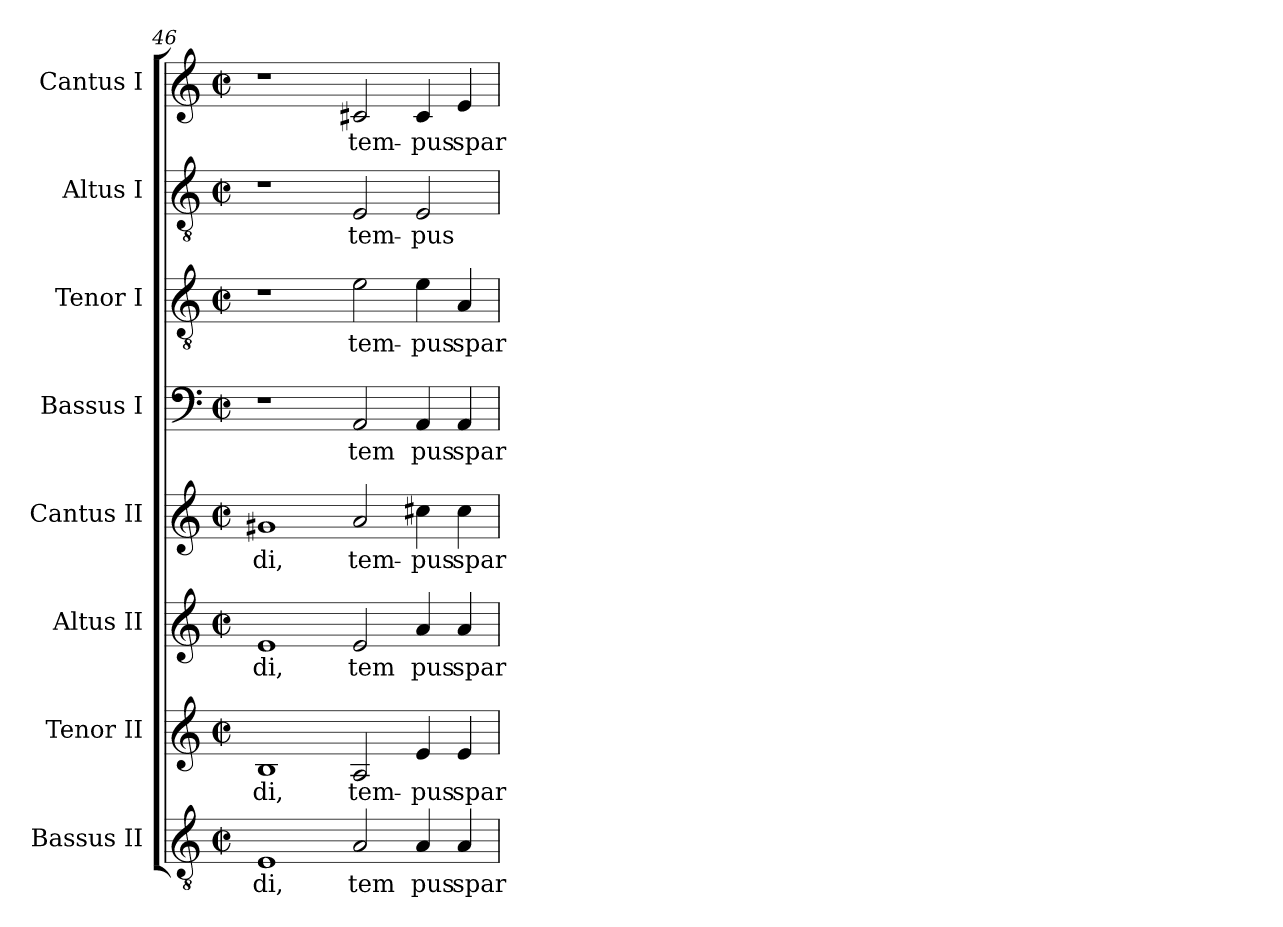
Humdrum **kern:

**kern	**text	**kern	**text	**kern	**text	**kern	**text	**kern	**text	**kern	**text	**kern	**text	**kern	**text
*part8	*part8	*part7	*part7	*part6	*part6	*part5	*part5	*part4	*part4	*part3	*part3	*part2	*part2	*part1	*part1
*staff8	*staff8	*staff7	*staff7	*staff6	*staff6	*staff5	*staff5	*staff4	*staff4	*staff3	*staff3	*staff2	*staff2	*staff1	*staff1
*I"Bassus II	*	*I"Tenor II	*	*I"Altus II	*	*I"Cantus II	*	*I"Bassus I	*	*I"Tenor I	*	*I"Altus I	*	*I"Cantus I	*
*clefGv2	*	*clefG2	*	*clefG2	*	*clefG2	*	*clefF4	*	*clefGv2	*	*clefGv2	*	*clefG2	*
*	*	*	*	*	*	*k[]	*	*	*	*	*	*	*	*	*
*	*	*	*	*	*	*C:	*	*	*	*	*	*	*	*	*
*M2/2	*	*M2/2	*	*M2/2	*	*M2/2	*	*M2/2	*	*M2/2	*	*M2/2	*	*M2/2	*
*met(c|)	*	*met(c|)	*	*met(c|)	*	*met(c|)	*	*met(c|)	*	*met(c|)	*	*met(c|)	*	*met(c|)	*
=46	=46	=46	=46	=46	=46	=46	=46	=46	=46	=46	=46	=46	=46	=46	=46
!	!LO:LY:b:cj	!	!LO:LY:b:cj	!	!LO:LY:b:cj	!	!LO:LY:b:cj	!	!	!	!	!	!	!	!
1E	di,	1B	-di,	1e	di,	1g#X	-di,	1r	.	1r	.	1r	.	1r	.
!	!LO:LY:b:cj	!	!LO:LY:b:cj	!	!LO:LY:b:cj	!	!LO:LY:b:cj	!	!LO:LY:b:cj	!	!LO:LY:b:cj	!	!LO:LY:b:cj	!	!LO:LY:b:cj
2A/	tem	2A/	tem-	2e/	tem	2a/	tem-	2AA/	tem	2e\	tem-	2E/	tem-	2c#X/	tem-
!	!LO:LY:b:cj	!	!LO:LY:b:cj	!	!LO:LY:b:cj	!	!LO:LY:b:cj	!	!LO:LY:b:cj	!	!LO:LY:b:cj	!	!LO:LY:b:cj	!	!LO:LY:b:cj
4A/	pus	4e/	-pus	4a/	pus	4cc#X\	-pus	4AA/	pus	4e\	-pus	2E/	-pus	4c#/	-pus
!	!LO:LY:b:cj	!	!LO:LY:b:cj	!	!LO:LY:b:cj	!	!LO:LY:b:cj	!	!LO:LY:b:cj	!	!LO:LY:b:cj	!	!	!	!LO:LY:b:cj
4A/	spar	4e/	spar-	4a/	spar	4cc#\	spar-	4AA/	spar	4A/	spar-	.	.	4e/	spar-
=	=	=	=	=	=	=	=	=	=	=	=	=	=	=	=
*-	*-	*-	*-	*-	*-	*-	*-	*-	*-	*-	*-	*-	*-	*-	*-
